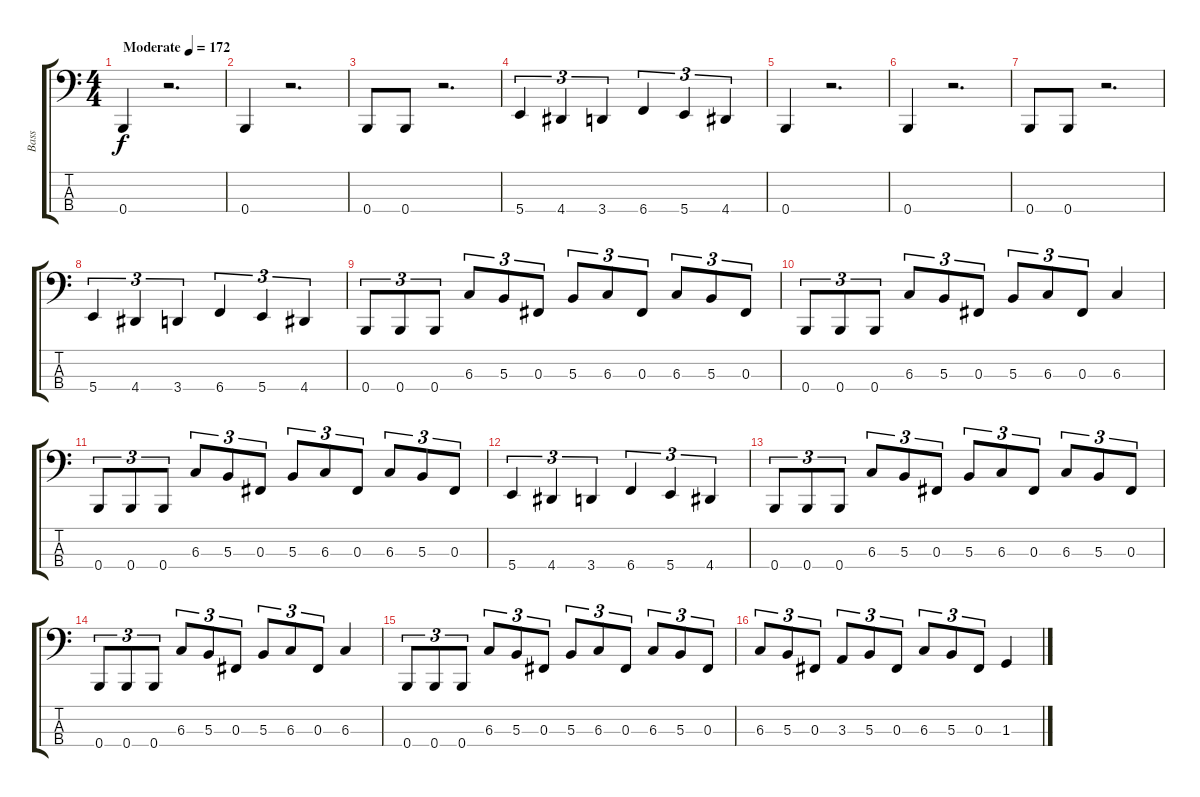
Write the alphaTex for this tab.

\track ("Bass" "Bass") {instrument electricbasspick}
\staff {score tabs}
\tuning (E2 B1 Gb1 B0) {hide}
\ts (4 4)
\tempo (172 "Moderate")
\clef f4
\ks c
0.4.4{dy f instrument electricbasspick} r.2{d} |
0.4.4 r.2{d} |
0.4.8 0.4.8 r.2{d} |
5.4.4{tu (3 2)} 4.4.4{tu (3 2)} 3.4.4{tu (3 2)} 6.4.4{tu (3 2)} 5.4.4{tu (3 2)} 4.4.4{tu (3 2)} |
0.4.4 r.2{d} |
0.4.4 r.2{d} |
0.4.8 0.4.8 r.2{d} |
5.4.4{tu (3 2)} 4.4.4{tu (3 2)} 3.4.4{tu (3 2)} 6.4.4{tu (3 2)} 5.4.4{tu (3 2)} 4.4.4{tu (3 2)} |
0.4.8{tu (3 2)} 0.4.8{tu (3 2)} 0.4.8{tu (3 2)} 6.3.8{tu (3 2)} 5.3.8{tu (3 2)} 0.3.8{tu (3 2)} 5.3.8{tu (3 2)} 6.3.8{tu (3 2)} 0.3.8{tu (3 2)} 6.3.8{tu (3 2)} 5.3.8{tu (3 2)} 0.3.8{tu (3 2)} |
0.4.8{tu (3 2)} 0.4.8{tu (3 2)} 0.4.8{tu (3 2)} 6.3.8{tu (3 2)} 5.3.8{tu (3 2)} 0.3.8{tu (3 2)} 5.3.8{tu (3 2)} 6.3.8{tu (3 2)} 0.3.8{tu (3 2)} 6.3.4 |
0.4.8{tu (3 2)} 0.4.8{tu (3 2)} 0.4.8{tu (3 2)} 6.3.8{tu (3 2)} 5.3.8{tu (3 2)} 0.3.8{tu (3 2)} 5.3.8{tu (3 2)} 6.3.8{tu (3 2)} 0.3.8{tu (3 2)} 6.3.8{tu (3 2)} 5.3.8{tu (3 2)} 0.3.8{tu (3 2)} |
5.4.4{tu (3 2)} 4.4.4{tu (3 2)} 3.4.4{tu (3 2)} 6.4.4{tu (3 2)} 5.4.4{tu (3 2)} 4.4.4{tu (3 2)} |
0.4.8{tu (3 2)} 0.4.8{tu (3 2)} 0.4.8{tu (3 2)} 6.3.8{tu (3 2)} 5.3.8{tu (3 2)} 0.3.8{tu (3 2)} 5.3.8{tu (3 2)} 6.3.8{tu (3 2)} 0.3.8{tu (3 2)} 6.3.8{tu (3 2)} 5.3.8{tu (3 2)} 0.3.8{tu (3 2)} |
0.4.8{tu (3 2)} 0.4.8{tu (3 2)} 0.4.8{tu (3 2)} 6.3.8{tu (3 2)} 5.3.8{tu (3 2)} 0.3.8{tu (3 2)} 5.3.8{tu (3 2)} 6.3.8{tu (3 2)} 0.3.8{tu (3 2)} 6.3.4 |
0.4.8{tu (3 2)} 0.4.8{tu (3 2)} 0.4.8{tu (3 2)} 6.3.8{tu (3 2)} 5.3.8{tu (3 2)} 0.3.8{tu (3 2)} 5.3.8{tu (3 2)} 6.3.8{tu (3 2)} 0.3.8{tu (3 2)} 6.3.8{tu (3 2)} 5.3.8{tu (3 2)} 0.3.8{tu (3 2)} |
6.3.8{tu (3 2)} 5.3.8{tu (3 2)} 0.3.8{tu (3 2)} 3.3.8{tu (3 2)} 5.3.8{tu (3 2)} 0.3.8{tu (3 2)} 6.3.8{tu (3 2)} 5.3.8{tu (3 2)} 0.3.8{tu (3 2)} 1.3.4
